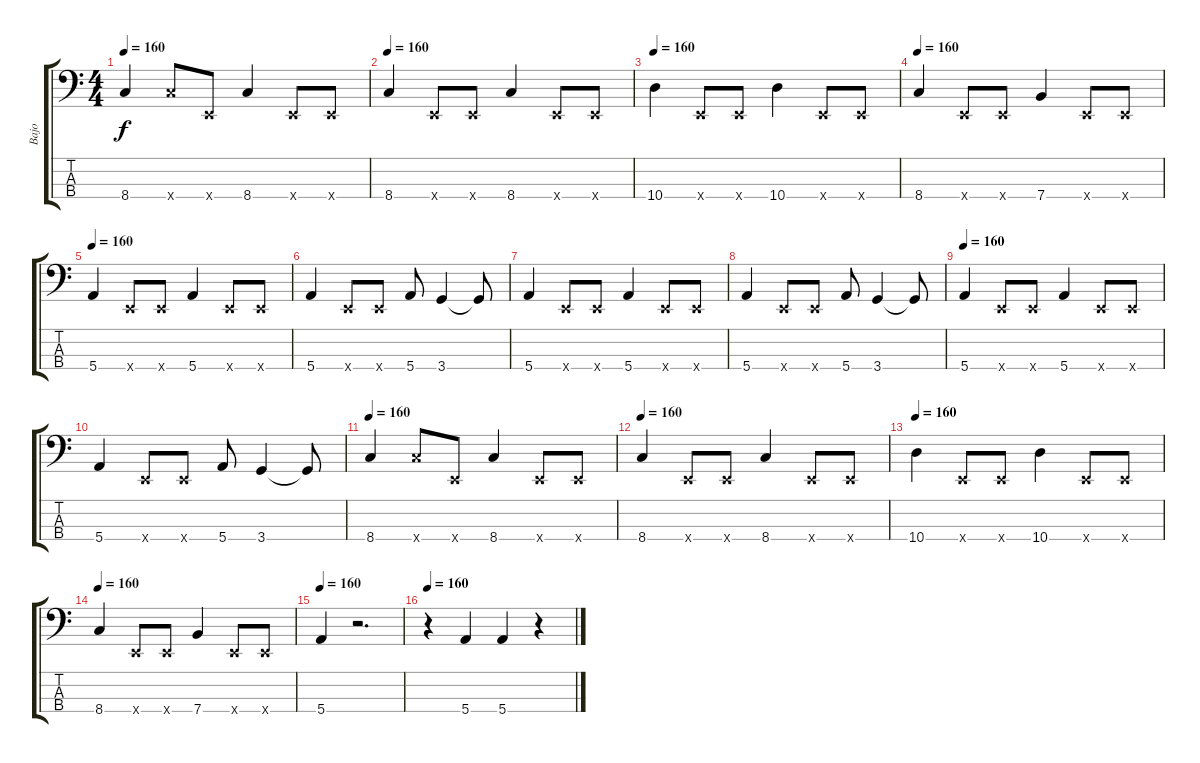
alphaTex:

\track ("Bajo" "Bajo") {instrument electricbasspick}
\staff {score tabs}
\tuning (G2 D2 A1 E1) {hide}
\ts (4 4)
\tempo 160
\clef f4
\ks c
8.4.4{dy f} 8.4{x}.8 0.4{x}.8 8.4.4 0.4{x}.8 0.4{x}.8 |
\tempo 160
8.4.4 0.4{x}.8 0.4{x}.8 8.4.4 0.4{x}.8 0.4{x}.8 |
\tempo 160
10.4.4 0.4{x}.8 0.4{x}.8 10.4.4 0.4{x}.8 0.4{x}.8 |
\tempo 160
8.4.4 0.4{x}.8 0.4{x}.8 7.4.4 0.4{x}.8 0.4{x}.8 |
\tempo 160
5.4.4 0.4{x}.8 0.4{x}.8 5.4.4 0.4{x}.8 0.4{x}.8 |
5.4.4 0.4{x}.8 0.4{x}.8 5.4.8 3.4.4 3.4{t}.8 |
5.4.4 0.4{x}.8 0.4{x}.8 5.4.4 0.4{x}.8 0.4{x}.8 |
5.4.4 0.4{x}.8 0.4{x}.8 5.4.8 3.4.4 3.4{t}.8 |
\tempo 160
5.4.4 0.4{x}.8 0.4{x}.8 5.4.4 0.4{x}.8 0.4{x}.8 |
5.4.4 0.4{x}.8 0.4{x}.8 5.4.8 3.4.4 3.4{t}.8 |
\tempo 160
8.4.4 8.4{x}.8 0.4{x}.8 8.4.4 0.4{x}.8 0.4{x}.8 |
\tempo 160
8.4.4 0.4{x}.8 0.4{x}.8 8.4.4 0.4{x}.8 0.4{x}.8 |
\tempo 160
10.4.4 0.4{x}.8 0.4{x}.8 10.4.4 0.4{x}.8 0.4{x}.8 |
\tempo 160
8.4.4 0.4{x}.8 0.4{x}.8 7.4.4 0.4{x}.8 0.4{x}.8 |
\section ("" "")
\tempo 160
5.4.4 r.2{d} |
\tempo 160
r.4 5.4.4 5.4.4 r.4
